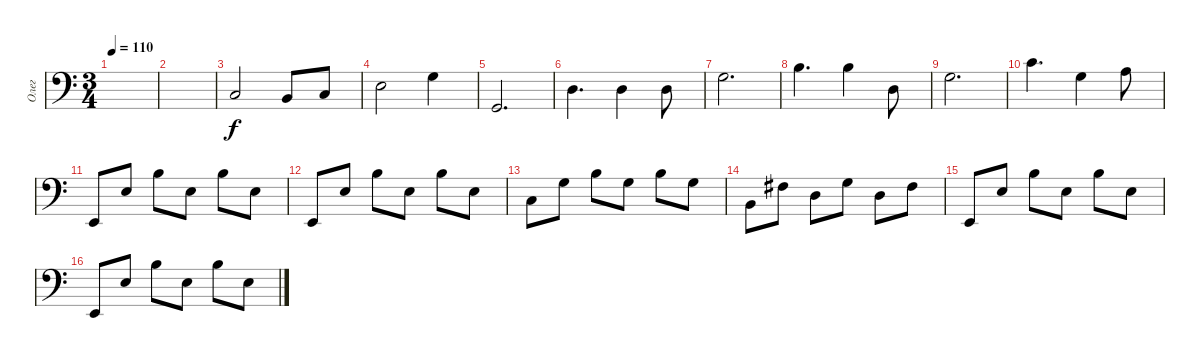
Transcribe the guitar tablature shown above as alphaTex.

\track ("Олег" "Олег") {instrument electricbassfinger}
\staff {score}
\tuning (G2 D2 A1 E1 B0) {hide}
\ts (3 4)
\tempo 110
\clef f4
\ks c
|
|
3.3.2{instrument electricbassfinger} 2.3.8 3.3.8 |
2.2.2 0.1.4 |
3.4.2{d} |
0.2.4{d} 0.2.4 0.2.8 |
0.1.2{d} |
4.1.4{d} 4.1.4 0.2.8 |
0.1.2{d} |
5.1.4{d} 0.1.4 2.1.8 |
0.4.8 2.2.8 4.1.8 2.2.8 4.1.8 2.2.8 |
0.4.8 2.2.8 4.1.8 2.2.8 4.1.8 2.2.8 |
3.3.8 0.1.8 4.1.8 0.1.8 4.1.8 0.1.8 |
2.3.8 4.2.8 0.2.8 0.1.8 0.2.8 4.2.8 |
0.4.8 2.2.8 4.1.8 2.2.8 4.1.8 2.2.8 |
0.4.8 2.2.8 4.1.8 2.2.8 4.1.8 2.2.8
